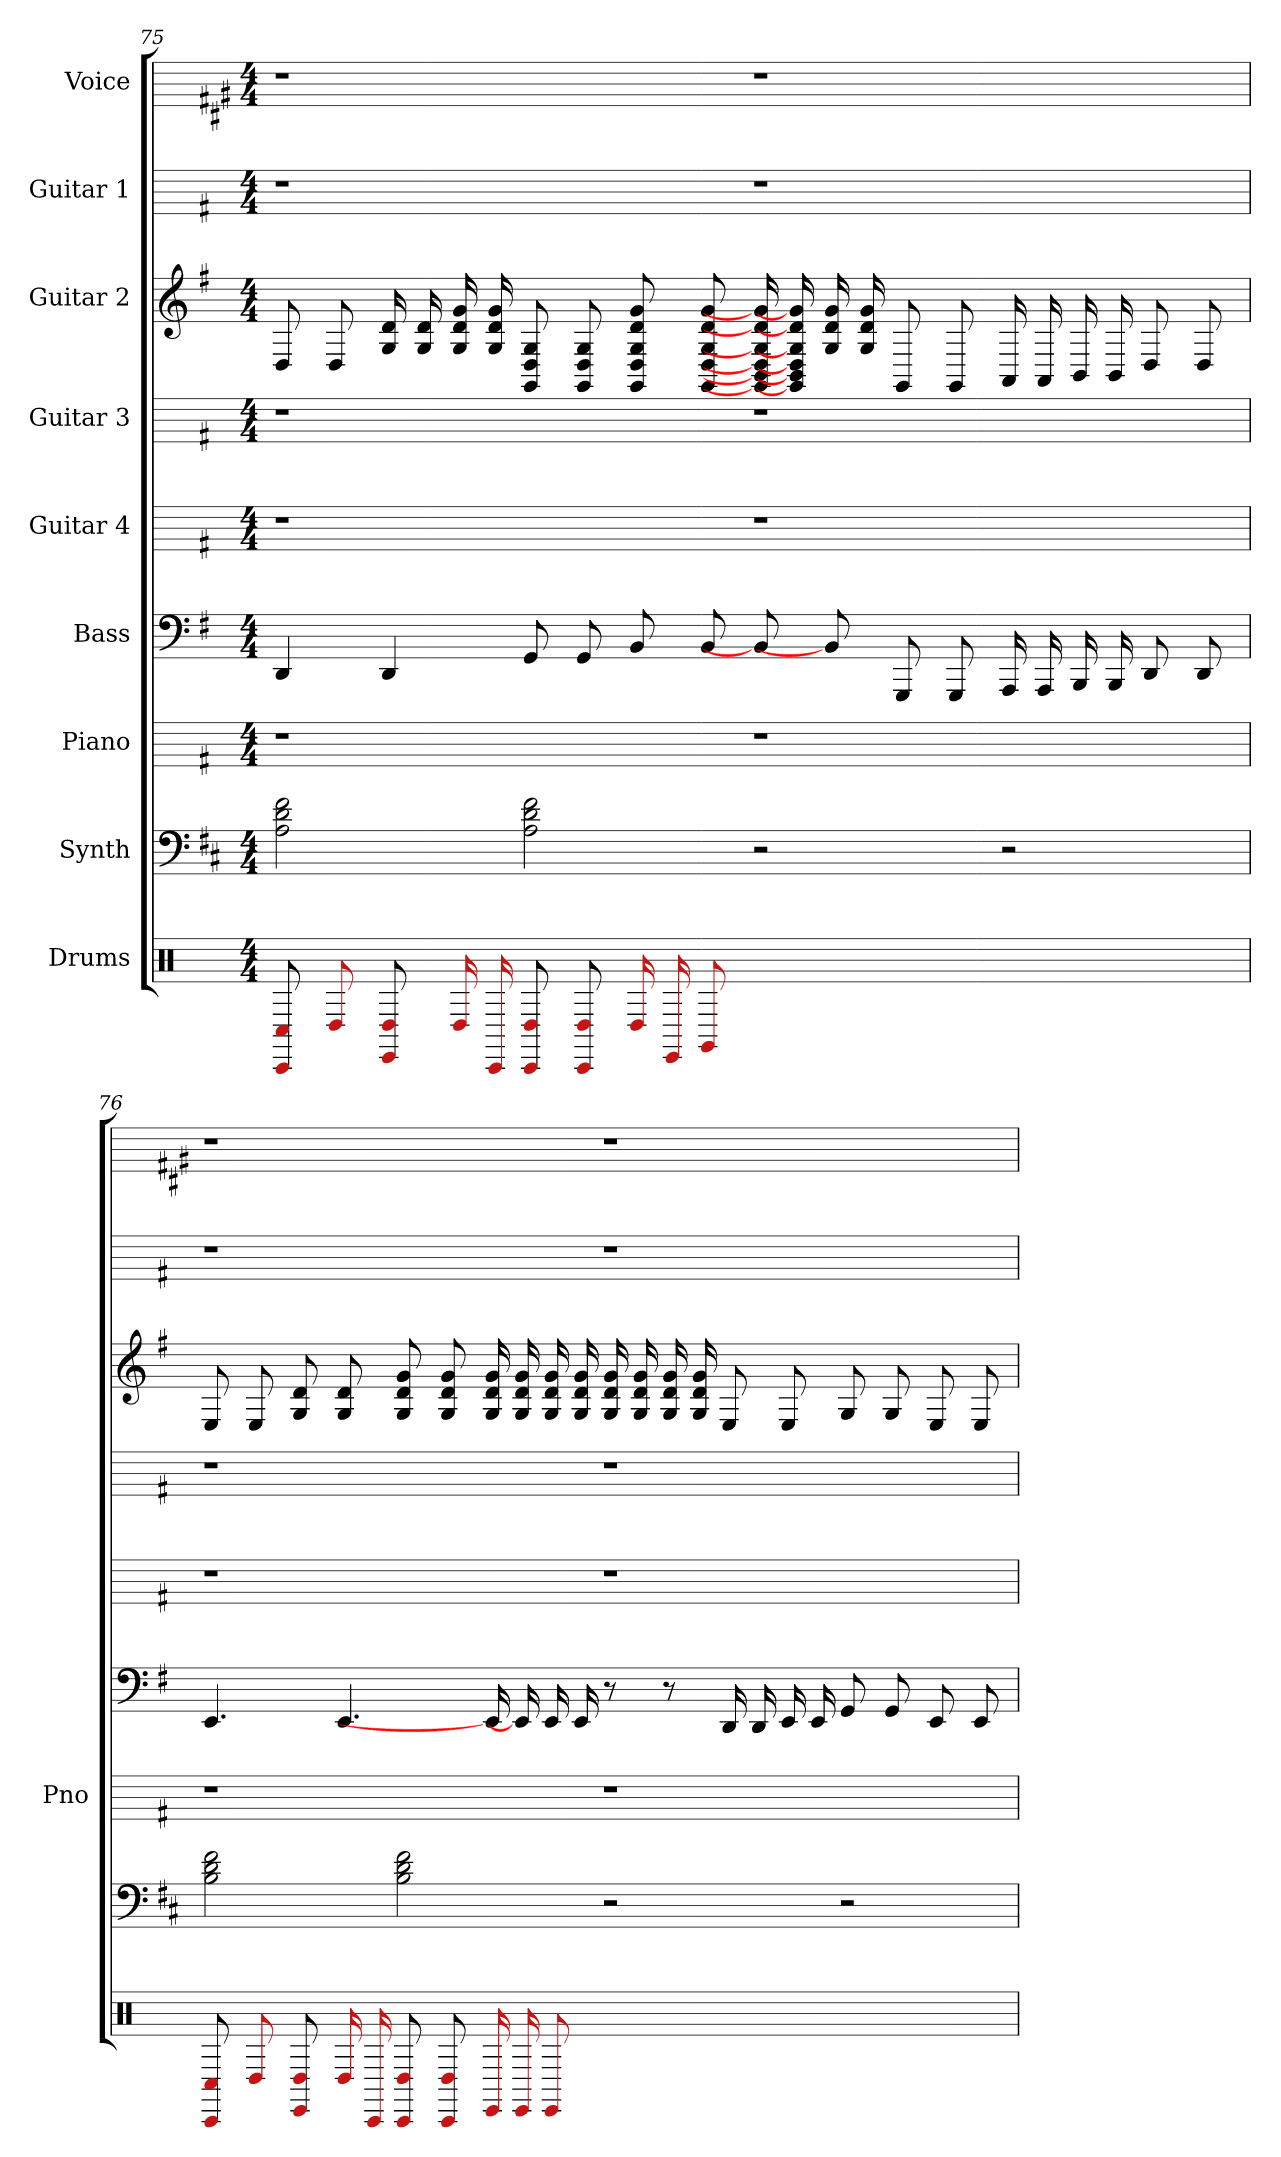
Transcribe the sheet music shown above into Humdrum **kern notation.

**kern	**kern	**kern	**kern	**kern	**kern	**kern	**kern	**kern
*part9	*part8	*part7	*part6	*part5	*part4	*part3	*part2	*part1
*staff9	*staff8	*staff7	*staff6	*staff5	*staff4	*staff3	*staff2	*staff1
*I"Drums	*I"Synth	*I"Piano	*I"Bass	*I"Guitar 4	*I"Guitar 3	*I"Guitar 2	*I"Guitar 1	*I"Voice
*	*	*I'Pno	*	*	*	*	*	*
*clefX	*	*	*	*	*	*	*	*
*	*ITrd4c7	*	*	*	*	*	*	*ITrd1c2
*k[]	*k[f#]	*k[f#]	*k[f#]	*k[f#]	*k[f#]	*k[f#]	*k[f#]	*k[f#]
*M4/4	*M4/4	*M4/4	*M4/4	*M4/4	*M4/4	*M4/4	*M4/4	*M4/4
=75	=75	=75	=75	=75	=75	=75	=75	=75
8C# 8CC	2B 2G 2D	1r	4DD	1r	1r	8D	1r	1r
8D#	.	.	.	.	.	8D	.	.
8D# 8EE	.	.	4DD	.	.	16d 16G	.	.
.	.	.	.	.	.	16d 16G	.	.
16D#	.	.	.	.	.	16g 16d 16G	.	.
16CC	.	.	.	.	.	16g 16d 16G	.	.
8D# 8CC	2B 2G 2D	.	8GG	.	.	8G 8D 8GG	.	.
8D# 8CC	.	.	8GG	.	.	8G 8D 8GG	.	.
16D#	.	.	8BB	.	.	8g 8d 8G 8D 8GG	.	.
16EE	.	.	.	.	.	.	.	.
8GG	.	.	8BB	.	.	8g 8d 8G 8D 8GG	.	.
1ryy	2r	1r	8BB]	1r	1r	16g] 16d] 16G] 16D] 16BB] 16GG]	1r	1r
.	.	.	.	.	.	16g] 16d] 16G] 16D] 16BB] 16GG]	.	.
.	.	.	8BB]	.	.	16g 16d 16G	.	.
.	.	.	.	.	.	16g 16d 16G	.	.
.	.	.	8GGG	.	.	8GG	.	.
.	.	.	8GGG	.	.	8GG	.	.
.	2r	.	16AAA	.	.	16AA	.	.
.	.	.	16AAA	.	.	16AA	.	.
.	.	.	16BBB	.	.	16BB	.	.
.	.	.	16BBB	.	.	16BB	.	.
.	.	.	8DD	.	.	8D	.	.
.	.	.	8DD	.	.	8D	.	.
=76	=76	=76	=76	=76	=76	=76	=76	=76
8C# 8CC	2B 2G 2E	1r	4.EE	1r	1r	8E	1r	1r
8D#	.	.	.	.	.	8E	.	.
8D# 8EE	.	.	.	.	.	8d 8G	.	.
16D#	.	.	4.EE	.	.	8d 8G	.	.
16CC	.	.	.	.	.	.	.	.
8D# 8CC	2B 2G 2E	.	.	.	.	8g 8d 8G	.	.
8D# 8CC	.	.	.	.	.	8g 8d 8G	.	.
16EE	.	.	16EE]	.	.	16g 16d 16G	.	.
16EE	.	.	16EE]	.	.	16g 16d 16G	.	.
8EE	.	.	16EE	.	.	16g 16d 16G	.	.
.	.	.	16EE	.	.	16g 16d 16G	.	.
1ryy	2r	1r	8r	1r	1r	16g 16d 16G	1r	1r
.	.	.	.	.	.	16g 16d 16G	.	.
.	.	.	8r	.	.	16g 16d 16G	.	.
.	.	.	.	.	.	16g 16d 16G	.	.
.	.	.	16DD	.	.	8E	.	.
.	.	.	16DD	.	.	.	.	.
.	.	.	16EE	.	.	8E	.	.
.	.	.	16EE	.	.	.	.	.
.	2r	.	8GG	.	.	8G	.	.
.	.	.	8GG	.	.	8G	.	.
.	.	.	8EE	.	.	8E	.	.
.	.	.	8EE	.	.	8E	.	.
=	=	=	=	=	=	=	=	=
*-	*-	*-	*-	*-	*-	*-	*-	*-
